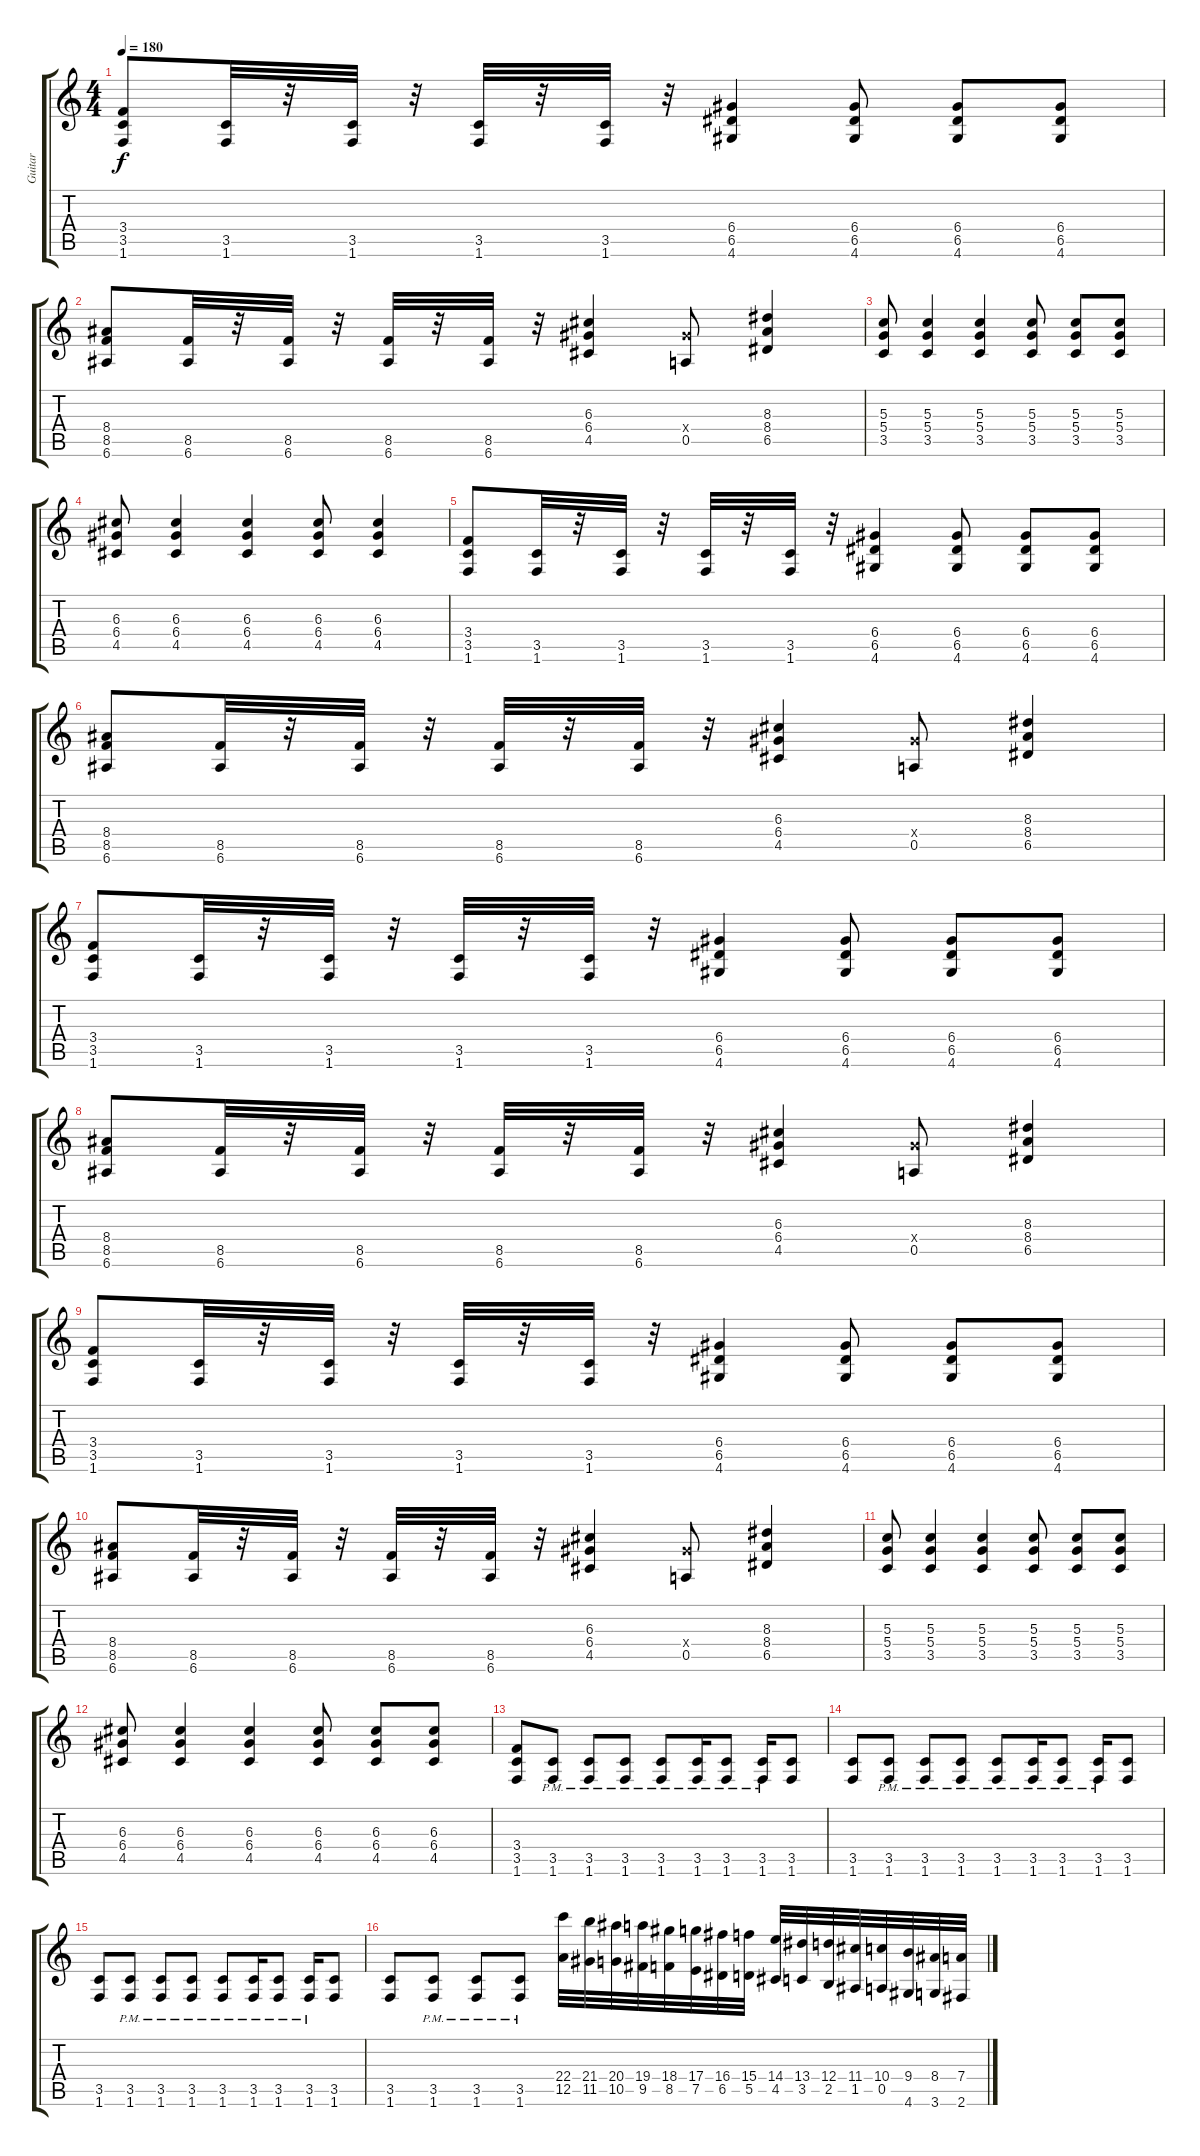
\track ("Guitar " "Guitar ") {instrument distortionguitar}
\staff {score tabs}
\tuning (E4 B3 G3 D3 A2 E2) {hide}
\ts (4 4)
\tempo 180
\clef g2
\ks c
(3.4 3.5 1.6).8{dy f} (3.5 1.6).32 r.32 (3.5 1.6).32 r.32 (3.5 1.6).32 r.32 (3.5 1.6).32 r.32 (6.4 6.5 4.6).4 (6.4 6.5 4.6).8 (6.4 6.5 4.6).8 (6.4 6.5 4.6).8 |
(8.4 8.5 6.6).8 (8.5 6.6).32 r.32 (8.5 6.6).32 r.32 (8.5 6.6).32 r.32 (8.5 6.6).32 r.32 (6.3 6.4 4.5).4 (6.4{x} 0.5).8 (8.3 8.4 6.5).4 |
(5.3 5.4 3.5).8 (5.3 5.4 3.5).4 (5.3 5.4 3.5).4 (5.3 5.4 3.5).8 (5.3 5.4 3.5).8 (5.3 5.4 3.5).8 |
(6.3 6.4 4.5).8 (6.3 6.4 4.5).4 (6.3 6.4 4.5).4 (6.3 6.4 4.5).8 (6.3 6.4 4.5).4 |
(3.4 3.5 1.6).8 (3.5 1.6).32 r.32 (3.5 1.6).32 r.32 (3.5 1.6).32 r.32 (3.5 1.6).32 r.32 (6.4 6.5 4.6).4 (6.4 6.5 4.6).8 (6.4 6.5 4.6).8 (6.4 6.5 4.6).8 |
(8.4 8.5 6.6).8 (8.5 6.6).32 r.32 (8.5 6.6).32 r.32 (8.5 6.6).32 r.32 (8.5 6.6).32 r.32 (6.3 6.4 4.5).4 (6.4{x} 0.5).8 (8.3 8.4 6.5).4 |
(3.4 3.5 1.6).8 (3.5 1.6).32 r.32 (3.5 1.6).32 r.32 (3.5 1.6).32 r.32 (3.5 1.6).32 r.32 (6.4 6.5 4.6).4 (6.4 6.5 4.6).8 (6.4 6.5 4.6).8 (6.4 6.5 4.6).8 |
(8.4 8.5 6.6).8 (8.5 6.6).32 r.32 (8.5 6.6).32 r.32 (8.5 6.6).32 r.32 (8.5 6.6).32 r.32 (6.3 6.4 4.5).4 (6.4{x} 0.5).8 (8.3 8.4 6.5).4 |
(3.4 3.5 1.6).8 (3.5 1.6).32 r.32 (3.5 1.6).32 r.32 (3.5 1.6).32 r.32 (3.5 1.6).32 r.32 (6.4 6.5 4.6).4 (6.4 6.5 4.6).8 (6.4 6.5 4.6).8 (6.4 6.5 4.6).8 |
(8.4 8.5 6.6).8 (8.5 6.6).32 r.32 (8.5 6.6).32 r.32 (8.5 6.6).32 r.32 (8.5 6.6).32 r.32 (6.3 6.4 4.5).4 (6.4{x} 0.5).8 (8.3 8.4 6.5).4 |
(5.3 5.4 3.5).8 (5.3 5.4 3.5).4 (5.3 5.4 3.5).4 (5.3 5.4 3.5).8 (5.3 5.4 3.5).8 (5.3 5.4 3.5).8 |
(6.3 6.4 4.5).8 (6.3 6.4 4.5).4 (6.3 6.4 4.5).4 (6.3 6.4 4.5).8 (6.3 6.4 4.5).8 (6.3 6.4 4.5).8 |
(3.4 3.5 1.6).8 (3.5{pm} 1.6{pm}).8 (3.5{pm} 1.6{pm}).8 (3.5{pm} 1.6{pm}).8 (3.5{pm} 1.6{pm}).8 (3.5{pm} 1.6{pm}).16 (3.5{pm} 1.6{pm}).8 (3.5{pm} 1.6{pm}).16 (3.5 1.6).8 |
(3.5 1.6).8 (3.5{pm} 1.6{pm}).8 (3.5{pm} 1.6{pm}).8 (3.5{pm} 1.6{pm}).8 (3.5{pm} 1.6{pm}).8 (3.5{pm} 1.6{pm}).16 (3.5{pm} 1.6{pm}).8 (3.5{pm} 1.6{pm}).16 (3.5 1.6).8 |
(3.5 1.6).8 (3.5{pm} 1.6{pm}).8 (3.5{pm} 1.6{pm}).8 (3.5{pm} 1.6{pm}).8 (3.5{pm} 1.6{pm}).8 (3.5{pm} 1.6{pm}).16 (3.5{pm} 1.6{pm}).8 (3.5{pm} 1.6{pm}).16 (3.5 1.6).8 |
(3.5 1.6).8 (3.5{pm} 1.6{pm}).8 (3.5{pm} 1.6{pm}).8 (3.5{pm} 1.6{pm}).8 (22.4 12.5).32 (21.4 11.5).32 (20.4 10.5).32 (19.4 9.5).32 (18.4 8.5).32 (17.4 7.5).32 (16.4 6.5).32 (15.4 5.5).32 (14.4 4.5).32 (13.4 3.5).32 (12.4 2.5).32 (11.4 1.5).32 (10.4 0.5).32 (9.4 4.6).32 (8.4 3.6).32 (7.4 2.6).32
